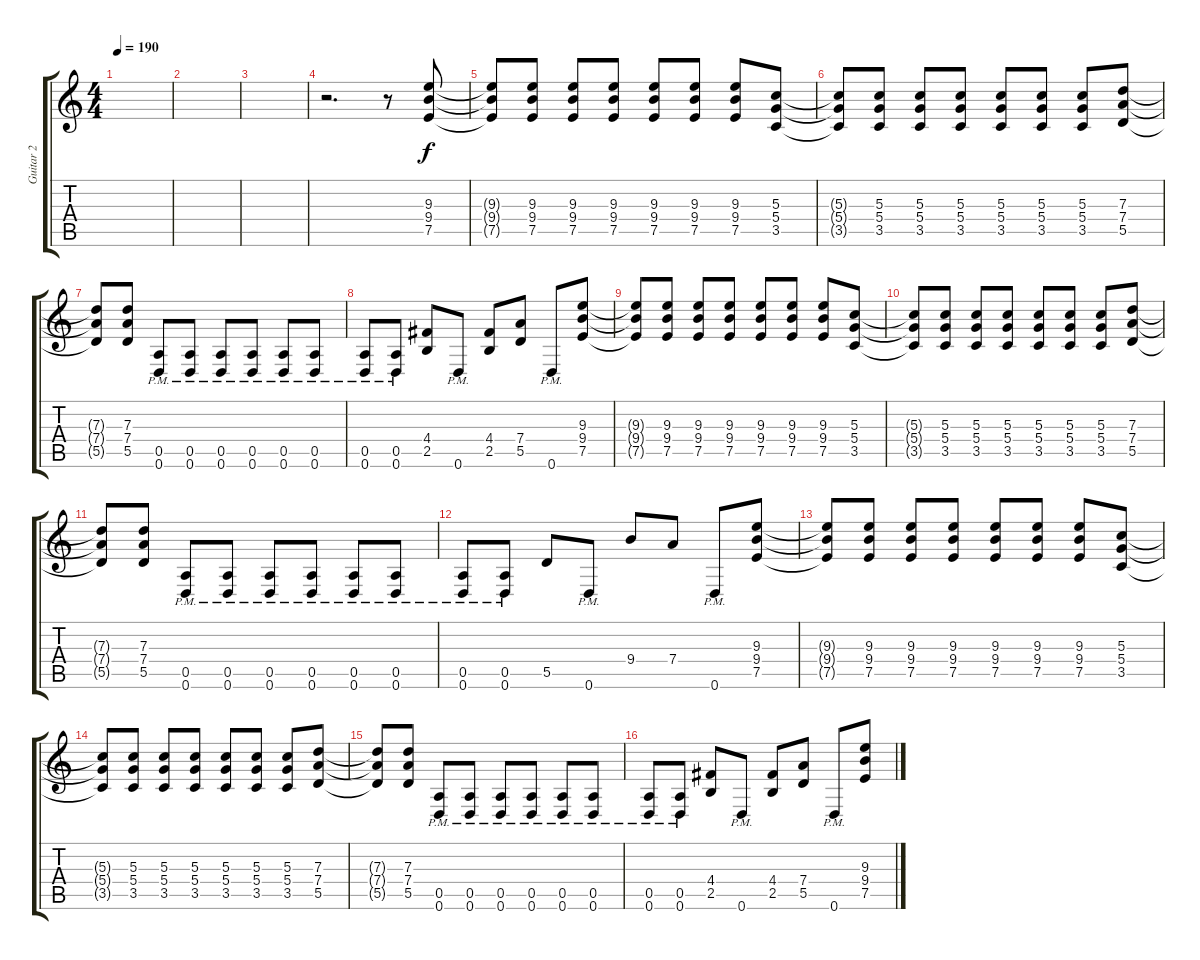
\track ("Guitar 2" "Guitar 2") {instrument distortionguitar}
\staff {score tabs}
\tuning (E4 B3 G3 D3 A2 D2) {hide}
\ts (4 4)
\tempo 190
\clef g2
\ks c
|
|
|
r.2{d} r.8 (9.3 9.4 7.5).8 |
(9.3{t} 9.4{t} 7.5{t}).8 (9.3 9.4 7.5).8 (9.3 9.4 7.5).8 (9.3 9.4 7.5).8 (9.3 9.4 7.5).8 (9.3 9.4 7.5).8 (9.3 9.4 7.5).8 (5.3 5.4 3.5).8 |
(5.3{t} 5.4{t} 3.5{t}).8 (5.3 5.4 3.5).8 (5.3 5.4 3.5).8 (5.3 5.4 3.5).8 (5.3 5.4 3.5).8 (5.3 5.4 3.5).8 (5.3 5.4 3.5).8 (7.3 7.4 5.5).8 |
(7.3{t} 7.4{t} 5.5{t}).8 (7.3 7.4 5.5).8 (0.5{pm} 0.6{pm}).8 (0.5{pm} 0.6{pm}).8 (0.5{pm} 0.6{pm}).8 (0.5{pm} 0.6{pm}).8 (0.5{pm} 0.6{pm}).8 (0.5{pm} 0.6{pm}).8 |
(0.5{pm} 0.6{pm}).8 (0.5{pm} 0.6{pm}).8 (4.4 2.5).8 0.6{pm}.8 (4.4 2.5).8 (7.4 5.5).8 0.6{pm}.8 (9.3 9.4 7.5).8 |
(9.3{t} 9.4{t} 7.5{t}).8 (9.3 9.4 7.5).8 (9.3 9.4 7.5).8 (9.3 9.4 7.5).8 (9.3 9.4 7.5).8 (9.3 9.4 7.5).8 (9.3 9.4 7.5).8 (5.3 5.4 3.5).8 |
(5.3{t} 5.4{t} 3.5{t}).8 (5.3 5.4 3.5).8 (5.3 5.4 3.5).8 (5.3 5.4 3.5).8 (5.3 5.4 3.5).8 (5.3 5.4 3.5).8 (5.3 5.4 3.5).8 (7.3 7.4 5.5).8 |
(7.3{t} 7.4{t} 5.5{t}).8 (7.3 7.4 5.5).8 (0.5{pm} 0.6{pm}).8 (0.5{pm} 0.6{pm}).8 (0.5{pm} 0.6{pm}).8 (0.5{pm} 0.6{pm}).8 (0.5{pm} 0.6{pm}).8 (0.5{pm} 0.6{pm}).8 |
(0.5{pm} 0.6{pm}).8 (0.5{pm} 0.6{pm}).8 5.5.8 0.6{pm}.8 9.4.8 7.4.8 0.6{pm}.8 (9.3 9.4 7.5).8 |
(9.3{t} 9.4{t} 7.5{t}).8 (9.3 9.4 7.5).8 (9.3 9.4 7.5).8 (9.3 9.4 7.5).8 (9.3 9.4 7.5).8 (9.3 9.4 7.5).8 (9.3 9.4 7.5).8 (5.3 5.4 3.5).8 |
(5.3{t} 5.4{t} 3.5{t}).8 (5.3 5.4 3.5).8 (5.3 5.4 3.5).8 (5.3 5.4 3.5).8 (5.3 5.4 3.5).8 (5.3 5.4 3.5).8 (5.3 5.4 3.5).8 (7.3 7.4 5.5).8 |
(7.3{t} 7.4{t} 5.5{t}).8 (7.3 7.4 5.5).8 (0.5{pm} 0.6{pm}).8 (0.5{pm} 0.6{pm}).8 (0.5{pm} 0.6{pm}).8 (0.5{pm} 0.6{pm}).8 (0.5{pm} 0.6{pm}).8 (0.5{pm} 0.6{pm}).8 |
(0.5{pm} 0.6{pm}).8 (0.5{pm} 0.6{pm}).8 (4.4 2.5).8 0.6{pm}.8 (4.4 2.5).8 (7.4 5.5).8 0.6{pm}.8 (9.3 9.4 7.5).8
